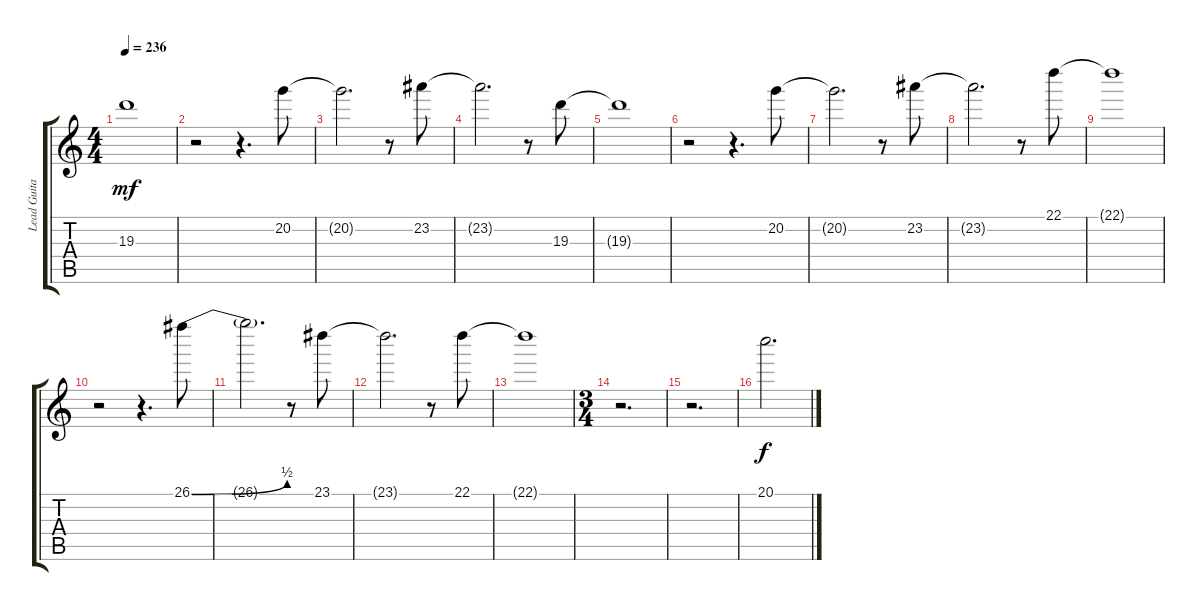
\track ("Lead Guitar" "Lead Guita") {instrument distortionguitar}
\staff {score tabs}
\tuning (E4 B3 G3 D3 A2 E2) {hide}
\ts (4 4)
\tempo 236
\clef g2
\ks c
19.3{t}.1{dy mf} |
r.2 r.4{d} 20.2.8 |
20.2{t}.2{d} r.8 23.2.8 |
23.2{t}.2{d} r.8 19.3.8 |
19.3{t}.1 |
r.2 r.4{d} 20.2.8 |
20.2{t}.2{d} r.8 23.2.8 |
23.2{t}.2{d} r.8 22.1.8 |
22.1{t}.1 |
r.2 r.4{d} 26.1{be (bend 0 0 60 2)}.8 |
26.1{t}.2{d} r.8 23.1.8 |
23.1{t}.2{d} r.8 22.1.8 |
22.1{t}.1 |
\ts (3 4)
r.2{d} |
r.2{d} |
20.1.2{d dy f}
